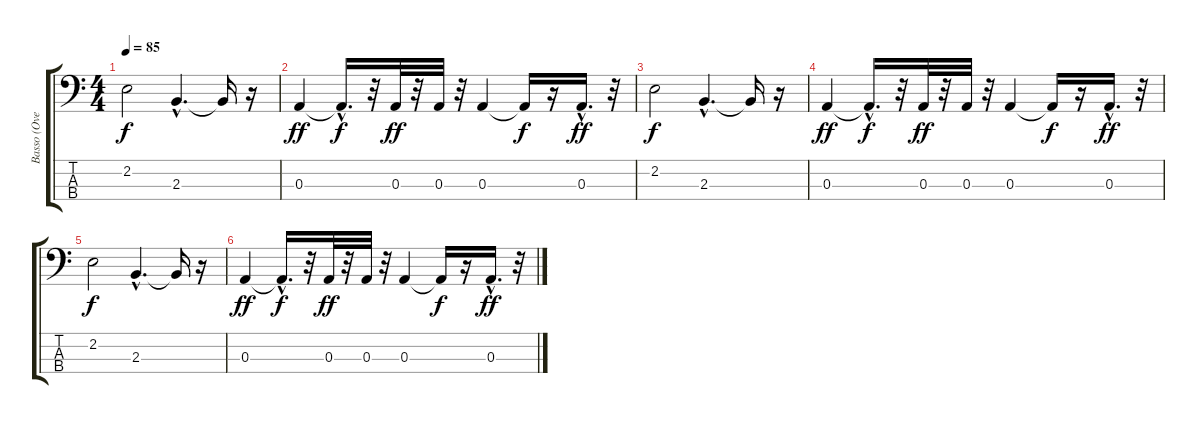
\track ("Basso (Overdub)" "Basso (Ove") {instrument acousticbass}
\staff {score tabs}
\tuning (G2 D2 A1 E1) {hide}
\ts (4 4)
\tempo 85
\clef f4
\ks c
2.2.2{dy f} 2.3{hac}.4{d} 2.3{t}.16 r.16 |
0.3.4{dy ff} 0.3{hac t}.16{d dy f} r.32 0.3.32{dy ff} r.32 0.3.32 r.32 0.3.4 0.3{t}.16{dy f} r.16 0.3{hac}.16{d dy ff} r.32 |
2.2.2{dy f} 2.3{hac}.4{d} 2.3{t}.16 r.16 |
0.3.4{dy ff} 0.3{hac t}.16{d dy f} r.32 0.3.32{dy ff} r.32 0.3.32 r.32 0.3.4 0.3{t}.16{dy f} r.16 0.3{hac}.16{d dy ff} r.32 |
2.2.2{dy f} 2.3{hac}.4{d} 2.3{t}.16 r.16 |
0.3.4{dy ff} 0.3{hac t}.16{d dy f} r.32 0.3.32{dy ff} r.32 0.3.32 r.32 0.3.4 0.3{t}.16{dy f} r.16 0.3{hac}.16{d dy ff} r.32
